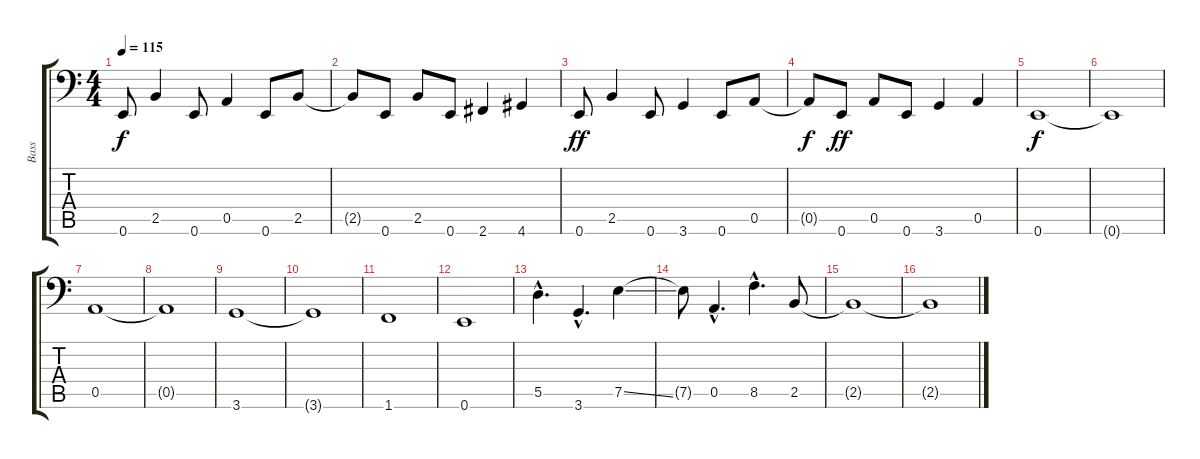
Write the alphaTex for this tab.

\track ("Bass" "Bass") {instrument electricbassfinger}
\staff {score tabs}
\tuning (E3 B2 G2 D2 A1 E1) {hide}
\ts (4 4)
\tempo 115
\clef f4
\ks c
0.6.8{dy f} 2.5.4 0.6.8 0.5.4 0.6.8 2.5.8 |
2.5{t}.8 0.6.8 2.5.8 0.6.8 2.6.4 4.6.4 |
0.6.8{dy ff} 2.5.4 0.6.8 3.6.4 0.6.8 0.5.8 |
0.5{t}.8{dy f} 0.6.8{dy ff} 0.5.8 0.6.8 3.6.4 0.5.4 |
0.6.1{dy f} |
0.6{t}.1 |
0.5.1 |
0.5{t}.1 |
3.6.1 |
3.6{t}.1 |
1.6.1 |
0.6.1 |
5.5{hac}.4{d} 3.6{hac}.4{d} 7.5{ss}.4 |
7.5{t}.8 0.5{hac}.4{d} 8.5{hac}.4{d} 2.5.8 |
2.5{t}.1 |
2.5{t}.1
